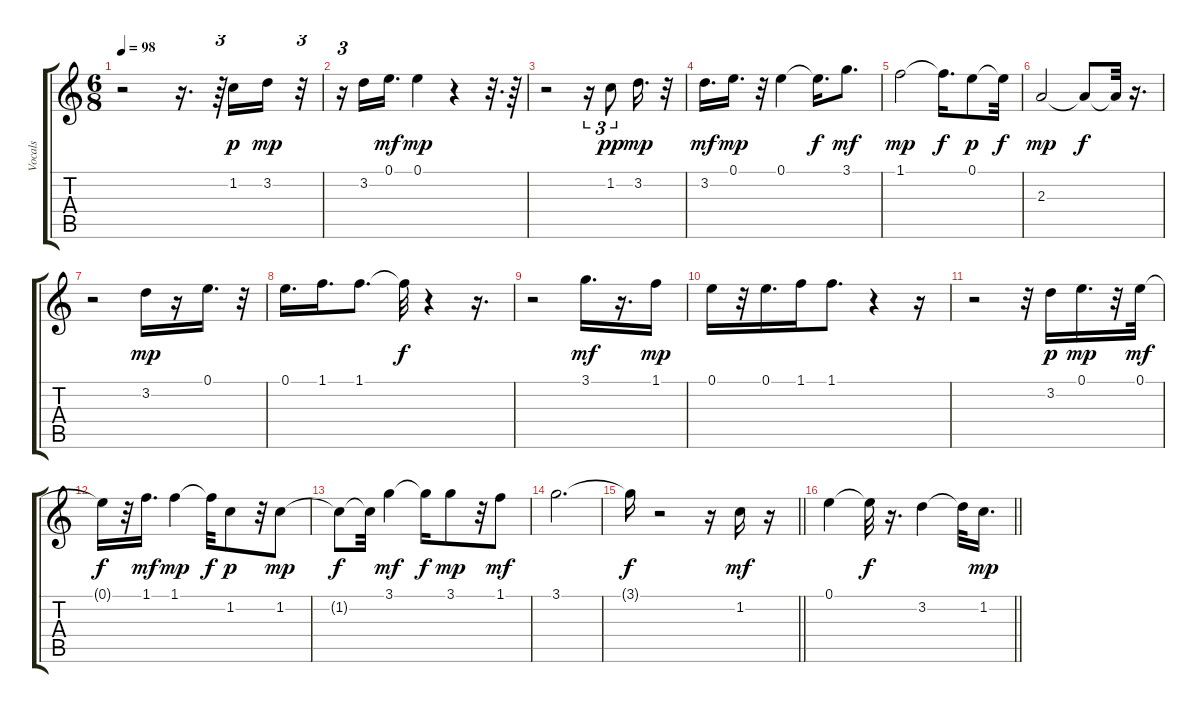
\track ("Vocals" "Vocals") {instrument electricguitarjazz}
\staff {score tabs}
\tuning (E4 B3 G3 D3 A2 E2) {hide}
\ts (6 8)
\tempo 98
\clef g2
\ks c
r.2{dy mp} r.16{d} r.64{tu (3 2)} 1.2.16{dy p} 3.2.16{dy mp} r.32{tu (3 2)} |
r.16{tu (3 2)} 3.2.16 0.1.16{d dy mf} 0.1.4{dy mp} r.4 r.32{d} r.64 |
r.2 r.16{tu (3 2)} 1.2.8{tu (3 2) dy pp} 3.2.16{d dy mp} r.32 |
3.2.16{d dy mf} 0.1.16{d dy mp} r.32 0.1.4 0.1{t}.16{d dy f} 3.1.8{d dy mf} |
1.1.2{dy mp} 1.1{t}.16{d dy f} 0.1.8{dy p} 0.1{t}.32{dy f} |
2.3.2{dy mp} 2.3{t}.8{dy f} 2.3{t}.32 r.16{d} |
r.2 3.2.16{dy mp} r.16 0.1.16{d} r.32 |
0.1.16{d} 1.1.16{d} 1.1.8{d} 1.1{t}.32{dy f} r.4 r.16{d} |
r.2 3.1.16{d dy mf} r.16{d} 1.1.16{dy mp} |
0.1.16 r.32 0.1.16{d} 1.1.16 1.1.8{d} r.4 r.16 |
r.2 r.32 3.2.16{dy p} 0.1.16{d dy mp} r.32 0.1.32{dy mf} |
0.1{t}.16{dy f} r.32 1.1.16{d dy mf} 1.1.4{dy mp} 1.1{t}.32{dy f} 1.2.8{dy p} r.32 1.2.8{dy mp} |
1.2{t}.8{dy f} 1.2{t}.32 3.1.4{dy mf} 3.1{t}.16{dy f} 3.1.8{dy mp} r.32 1.1.8{dy mf} |
3.1.2{d} |
\barLineRight lightlight
3.1{t}.16{dy f} r.2 r.16 1.2.16{dy mf} r.16 |
\barLineRight lightlight
0.1.4 0.1{t}.32{dy f} r.16{d} 3.2.4 3.2{t}.32 1.2.16{d dy mp}
